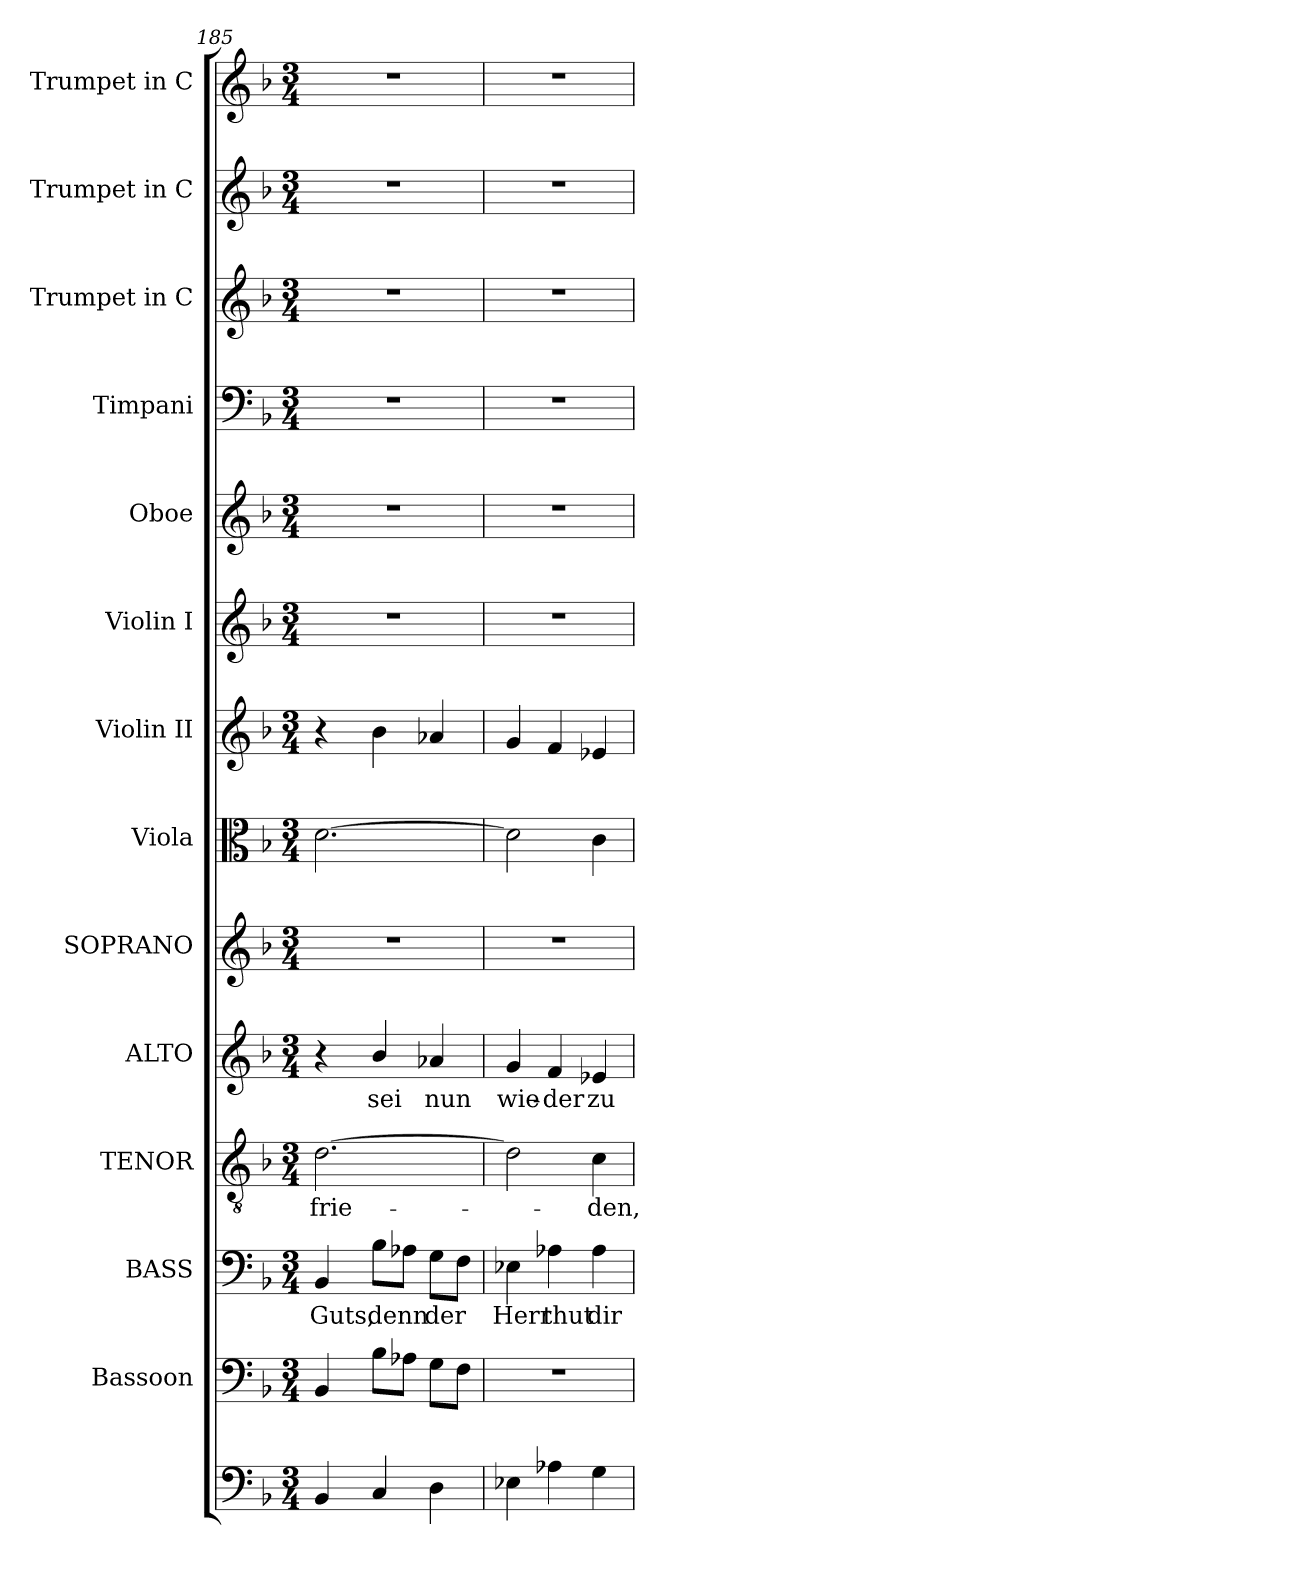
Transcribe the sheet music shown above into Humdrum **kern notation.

**kern	**kern	**kern	**text	**kern	**text	**kern	**text	**kern	**kern	**kern	**kern	**kern	**kern	**kern	**kern	**kern
*part14	*part13	*part12	*part12	*part11	*part11	*part10	*part10	*part9	*part8	*part7	*part6	*part5	*part4	*part3	*part2	*part1
*staff14	*staff13	*staff12	*staff12	*staff11	*staff11	*staff10	*staff10	*staff9	*staff8	*staff7	*staff6	*staff5	*staff4	*staff3	*staff2	*staff1
*	*I"Bassoon	*I"BASS	*	*I"TENOR	*	*I"ALTO	*	*I"SOPRANO	*I"Viola	*I"Violin II	*I"Violin I	*I"Oboe	*I"Timpani	*I"Trumpet in C	*I"Trumpet in C	*I"Trumpet in C
*	*	*	*	*	*	*I'Alto	*	*I'Soprano	*I'Viola	*I'Violin II	*I'Violin I	*I'Oboe	*I'Timp.	*	*	*
*clefF4	*clefF4	*clefF4	*	*clefGv2	*	*clefG2	*	*clefG2	*clefC3	*clefG2	*clefG2	*clefG2	*clefF4	*clefG2	*clefG2	*clefG2
*	*	*	*	*ITrd7c12	*	*	*	*	*	*	*	*	*	*	*	*
*k[b-]	*k[b-]	*k[b-]	*	*k[b-]	*	*k[b-]	*	*k[b-]	*k[b-]	*k[b-]	*k[b-]	*k[b-]	*k[b-]	*k[b-]	*k[b-]	*k[b-]
*F:	*F:	*F:	*	*F:	*	*F:	*	*F:	*F:	*F:	*F:	*F:	*F:	*F:	*F:	*F:
*M3/4	*M3/4	*M3/4	*	*M3/4	*	*M3/4	*	*M3/4	*M3/4	*M3/4	*M3/4	*M3/4	*M3/4	*M3/4	*M3/4	*M3/4
=185	=185	=185	=185	=185	=185	=185	=185	=185	=185	=185	=185	=185	=185	=185	=185	=185
!	!	!	!LO:LY:b:color=#000000	!	!	!	!	!	!	!	!	!	!	!	!	!
!	!	!	!	!	!LO:LY:b:color=#000000	!	!	!LO:N:vis=1	!	!	!LO:N:vis=1	!LO:N:vis=1	!LO:N:vis=1	!LO:N:vis=1	!LO:N:vis=1	!LO:N:vis=1
4BB-i/	4BB-i/	4BB-i/	Guts,	[2.Di\	-frie-	4r	.	2.r	[2.di\	4r	2.r	2.r	2.r	2.r	2.r	2.r
!	!	!	!LO:LY:b:color=#000000	!	!	!	!	!	!	!	!	!	!	!	!	!
!	!	!	!	!	!	!	!LO:LY:b:color=#000000	!	!	!	!	!	!	!	!	!
4Ci/	8B-i\L	8B-i\L	denn	.	.	4b-i/	sei	.	.	4b-i\	.	.	.	.	.	.
.	8A-Xi\J	8A-Xi\J	.	.	.	.	.	.	.	.	.	.	.	.	.	.
!	!	!	!LO:LY:b:color=#000000	!	!	!	!	!	!	!	!	!	!	!	!	!
!	!	!	!	!	!	!	!LO:LY:b:color=#000000	!	!	!	!	!	!	!	!	!
4Di\	8Gi\L	8Gi\L	der	.	.	4a-Xi/	nun	.	.	4a-Xi/	.	.	.	.	.	.
.	8Fi\J	8Fi\J	.	.	.	.	.	.	.	.	.	.	.	.	.	.
=186	=186	=186	=186	=186	=186	=186	=186	=186	=186	=186	=186	=186	=186	=186	=186	=186
!	!LO:N:vis=1	!	!	!	!	!	!	!	!	!	!	!	!	!	!	!
!	!	!	!LO:LY:b:color=#000000	!	!	!	!	!	!	!	!	!	!	!	!	!
!	!	!	!	!	!	!	!LO:LY:b:color=#000000	!LO:N:vis=1	!	!	!LO:N:vis=1	!LO:N:vis=1	!LO:N:vis=1	!LO:N:vis=1	!LO:N:vis=1	!LO:N:vis=1
4E-Xi\	2.r	4E-Xi\	Herr	2Di\]	.	4gi/	wie-	2.r	2di\]	4gi/	2.r	2.r	2.r	2.r	2.r	2.r
!	!	!	!LO:LY:b:color=#000000	!	!	!	!	!	!	!	!	!	!	!	!	!
!	!	!	!	!	!	!	!LO:LY:b:color=#000000	!	!	!	!	!	!	!	!	!
4A-Xi\	.	4A-Xi\	thut	.	.	4fi/	-der	.	.	4fi/	.	.	.	.	.	.
!	!	!	!LO:LY:b:color=#000000	!	!	!	!	!	!	!	!	!	!	!	!	!
!	!	!	!	!	!LO:LY:b:color=#000000	!	!	!	!	!	!	!	!	!	!	!
!	!	!	!	!	!	!	!LO:LY:b:color=#000000	!	!	!	!	!	!	!	!	!
4Gi\	.	4A-i\	dir	4Ci\	-den,	4e-Xi/	zu-	.	4ci\	4e-Xi/	.	.	.	.	.	.
=	=	=	=	=	=	=	=	=	=	=	=	=	=	=	=	=
*-	*-	*-	*-	*-	*-	*-	*-	*-	*-	*-	*-	*-	*-	*-	*-	*-
